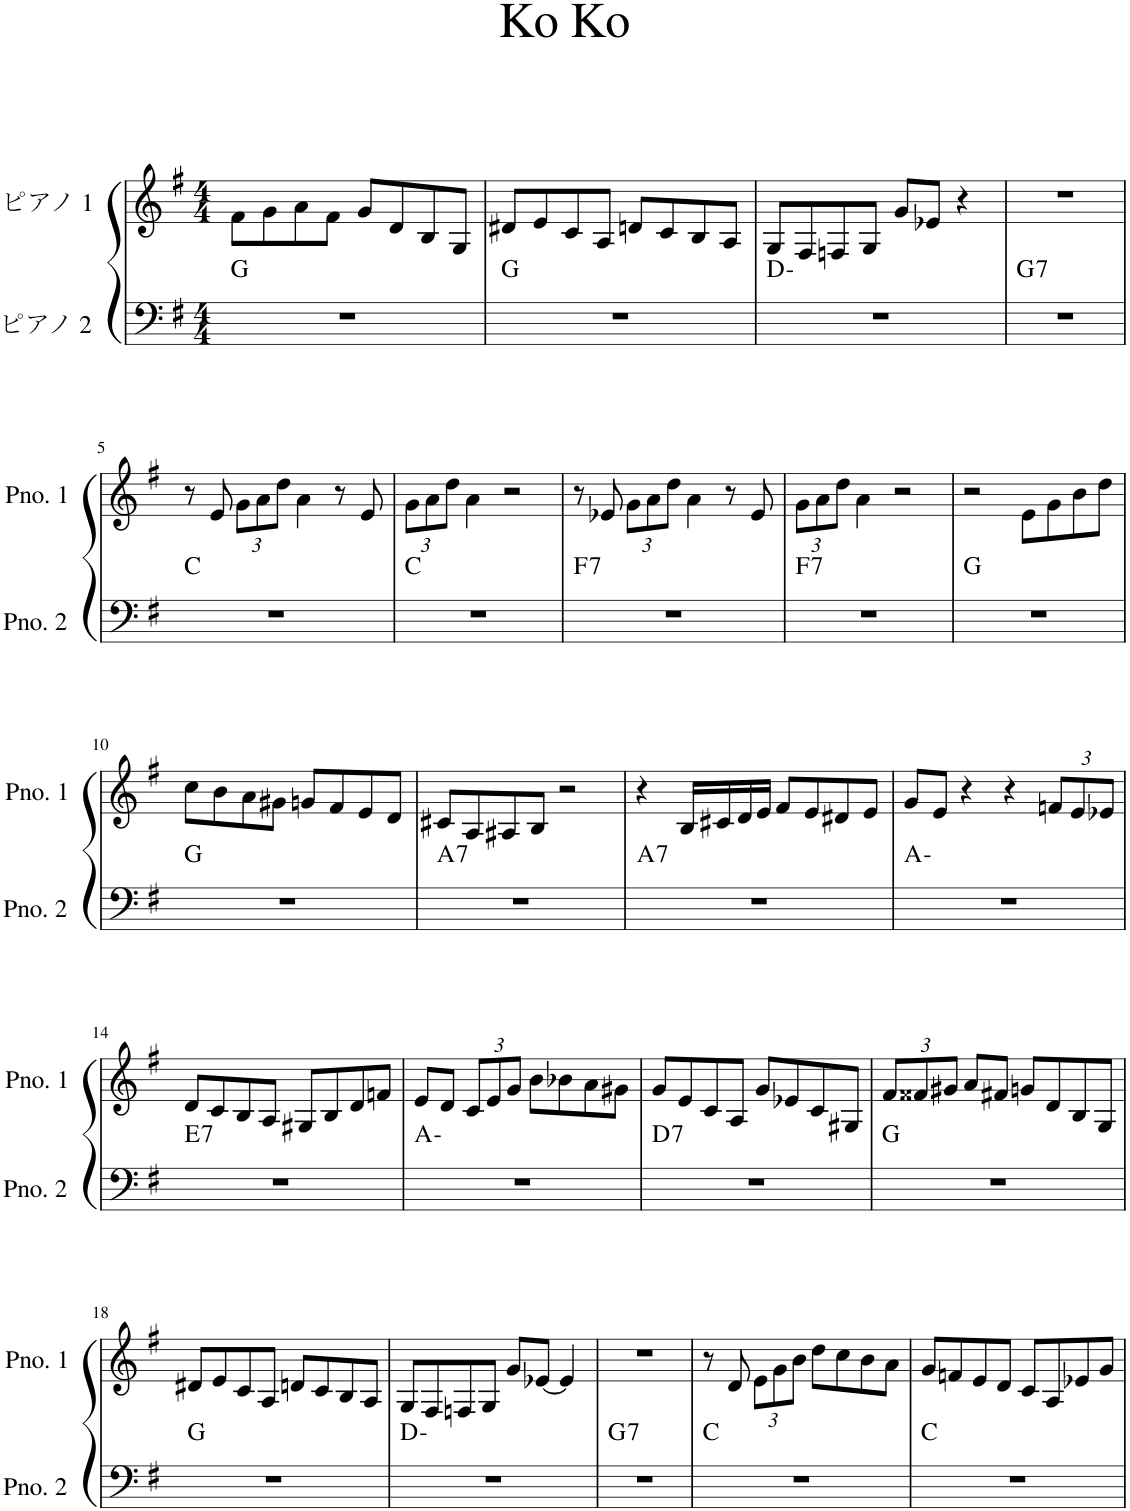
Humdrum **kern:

**kern	**harte	**kern
*part2	*part2	*part1
*staff2	*	*staff1
*I"ピアノ 2	*	*I"ピアノ 1
*clefF4	*	*clefG2
*k[f#]	*	*k[f#]
*M4/4	*	*M4/4
=1	=1	=1
1r	G:maj	8f#\L
.	.	8g\
.	.	8a\
.	.	8f#\J
.	.	8g/L
.	.	8d/
.	.	8B/
.	.	8G/J
=2	=2	=2
1r	G:maj	8d#X/L
.	.	8e/
.	.	8c/
.	.	8A/J
.	.	8dn/L
.	.	8c/
.	.	8B/
.	.	8A/J
=3	=3	=3
1r	D:min	8G/L
.	.	8F#/
.	.	8Fn/
.	.	8G/J
.	.	8g/L
.	.	8e-X/J
.	.	4r
=4	=4	=4
!	!LO:H:kt=7	!
1r	G:7	1r
!!LO:LB:g=z
=5	=5	=5
1r	C:maj	8r
.	.	8e/
*	*	*Xbrackettup
.	.	12g\L
.	.	12a\
.	.	12dd\J
.	.	4a\
.	.	8r
.	.	8e/
=6	=6	=6
1r	C:maj	12g\L
.	.	12a\
.	.	12dd\J
.	.	4a\
.	.	2r
=7	=7	=7
!	!LO:H:kt=7	!
1r	F:7	8r
.	.	8e-X/
.	.	12g\L
.	.	12a\
.	.	12dd\J
.	.	4a\
.	.	8r
.	.	8e-/
=8	=8	=8
!	!LO:H:kt=7	!
1r	F:7	12g\L
.	.	12a\
.	.	12dd\J
.	.	4a\
.	.	2r
=9	=9	=9
1r	G:maj	2r
.	.	8e\L
.	.	8g\
.	.	8b\
.	.	8dd\J
!!LO:LB:g=z
=10	=10	=10
1r	G:maj	8cc\L
.	.	8b\
.	.	8a\
.	.	8g#X\J
.	.	8gn/L
.	.	8f#/
.	.	8e/
.	.	8d/J
=11	=11	=11
!	!LO:H:kt=7	!
1r	A:7	8c#X/L
.	.	8A/
.	.	8A#X/
.	.	8B/J
.	.	2r
=12	=12	=12
!	!LO:H:kt=7	!
1r	A:7	4r
.	.	16B/LL
.	.	16c#X/
.	.	16d/
.	.	16e/JJ
.	.	8f#/L
.	.	8e/
.	.	8d#X/
.	.	8e/J
=13	=13	=13
1r	A:min	8g/L
.	.	8e/J
.	.	4r
.	.	4r
.	.	12fn/L
.	.	12e/
.	.	12e-X/J
!!LO:LB:g=z
=14	=14	=14
!	!LO:H:kt=7	!
1r	E:7	8d/L
.	.	8c/
.	.	8B/
.	.	8A/J
.	.	8G#X/L
.	.	8B/
.	.	8d/
.	.	8fn/J
=15	=15	=15
1r	A:min	8e/L
.	.	8d/J
.	.	12c/L
.	.	12e/
.	.	12g/J
.	.	8b\L
.	.	8b-X\
.	.	8a\
.	.	8g#X\J
=16	=16	=16
!	!LO:H:kt=7	!
1r	D:7	8g/L
.	.	8e/
.	.	8c/
.	.	8A/J
.	.	8g/L
.	.	8e-X/
.	.	8c/
.	.	8G#X/J
=17	=17	=17
1r	G:maj	12f#/L
.	.	12f##X/
.	.	12g#X/J
.	.	8a/L
.	.	8f#X/J
.	.	8gn/L
.	.	8d/
.	.	8B/
.	.	8G/J
!!LO:LB:g=z
=18	=18	=18
1r	G:maj	8d#X/L
.	.	8e/
.	.	8c/
.	.	8A/J
.	.	8dn/L
.	.	8c/
.	.	8B/
.	.	8A/J
=19	=19	=19
1r	D:min	8G/L
.	.	8F#/
.	.	8Fn/
.	.	8G/J
.	.	8g/L
.	.	[8e-X/J
.	.	4e-/]
=20	=20	=20
!	!LO:H:kt=7	!
1r	G:7	1r
=21	=21	=21
1r	C:maj	8r
.	.	8d/
.	.	12e\L
.	.	12g\
.	.	12b\J
.	.	8dd\L
.	.	8cc\
.	.	8b\
.	.	8a\J
=22	=22	=22
1r	C:maj	8g/L
.	.	8fn/
.	.	8e/
.	.	8d/J
.	.	8c/L
.	.	8A/
.	.	8e-X/
.	.	8g/J
=	=	=
*-	*-	*-
